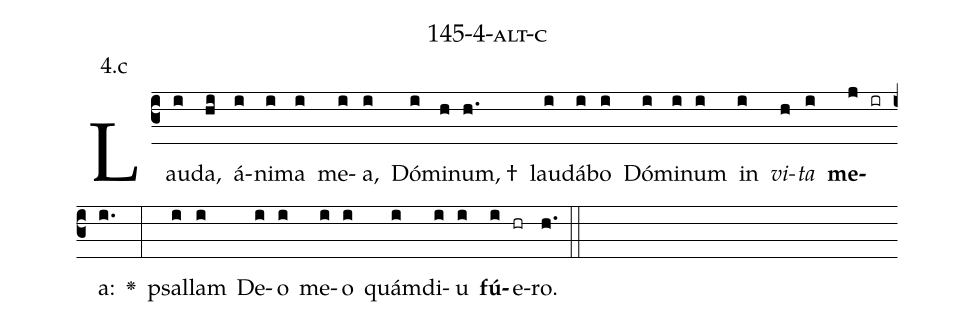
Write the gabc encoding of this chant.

name: 145-4-alt-c;
annotation: 4.c;
%%
(c3)Lau(i)da,(hi) á(i)ni(i)ma(i) me(i)a,(i) Dó(i)mi(h)num, †(h.) lau(i)dá(i)bo(i) Dó(i)mi(i)num(i) in(i) <i>vi</i>(h)<i>ta</i>(i) <b>me</b>(j ir)a:(i.) <v>\greheightstar</v>(:) psal(i)lam(i) De(i)o(i) me(i)o(i) quám(i)di(i)u(i) <b>fú</b>(i)e(hr)ro.(h.) (::)


%E(i) u(i) o(i) u(i) a(i) e.(h.) (::)
